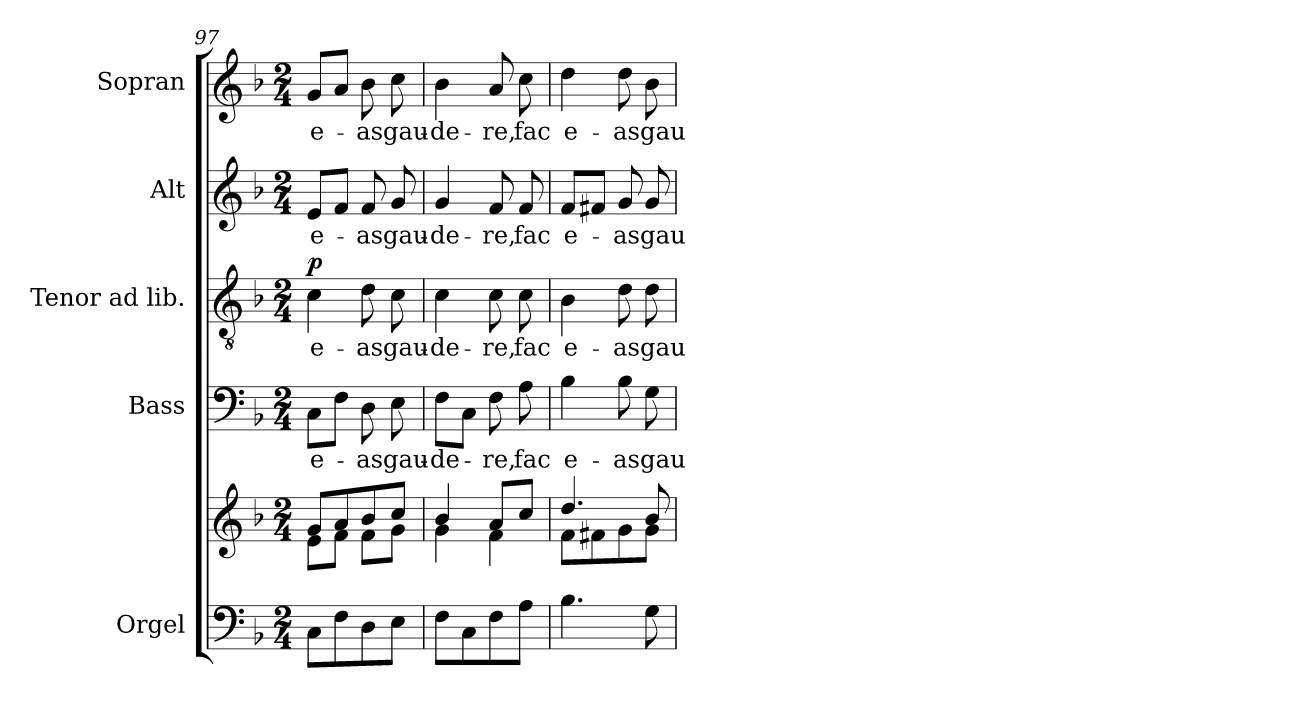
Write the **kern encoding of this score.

**kern	**kern	**kern	**text	**kern	**text	**dynam	**kern	**text	**kern	**text
*part5	*part5	*part4	*part4	*part3	*part3	*part3	*part2	*part2	*part1	*part1
*staff6	*staff5	*staff4	*staff4	*staff3	*staff3	*staff3	*staff2	*staff2	*staff1	*staff1
*I"Orgel	*	*I"Bass	*	*I"Tenor ad lib.	*	*	*I"Alt	*	*I"Sopran	*
*I'Org.	*	*I'B	*	*I'T	*	*	*I'A	*	*I'S	*
*clefF4	*clefG2	*clefF4	*	*clefGv2	*	*	*clefG2	*	*clefG2	*
*k[b-]	*k[b-]	*k[b-]	*	*k[b-]	*	*	*k[b-]	*	*k[b-]	*
*F:	*F:	*F:	*	*F:	*	*	*F:	*	*F:	*
*M2/4	*M2/4	*M2/4	*	*M2/4	*	*	*M2/4	*	*M2/4	*
=97	=97	=97	=97	=97	=97	=97	=97	=97	=97	=97
*	*^	*	*	*	*	*	*	*	*	*
!	!	!	!	!LO:LY:b	!	!LO:LY:b	!LO:DY:a	!	!LO:LY:b	!	!LO:LY:b
8C\L	8g/L	8e\L	8C\L	e-	4c\	e-	p	8e/L	e-	8g/L	e-
8F\	8a/	8f\J	8F\J	.	.	.	.	8f/J	.	8a/J	.
!	!	!	!	!LO:LY:b	!	!LO:LY:b	!	!	!LO:LY:b	!	!LO:LY:b
8D\	8b-/	8f\L	8D\	-as	8d\	-as	.	8f/	-as	8b-\	-as
!	!	!	!	!LO:LY:b	!	!LO:LY:b	!	!	!LO:LY:b	!	!LO:LY:b
8E\J	8cc/J	8g\J	8E\	gau-	8c\	gau-	.	8g/	gau-	8cc\	gau-
=98	=98	=98	=98	=98	=98	=98	=98	=98	=98	=98	=98
!	!	!	!	!LO:LY:b	!	!LO:LY:b	!	!	!LO:LY:b	!	!LO:LY:b
8F\L	4b-/	4g\	8F\L	-de-	4c\	-de-	.	4g/	-de-	4b-\	-de-
8C\	.	.	8C\J	.	.	.	.	.	.	.	.
!	!	!	!	!LO:LY:b	!	!LO:LY:b	!	!	!LO:LY:b	!	!LO:LY:b
8F\	8a/L	4f\	8F\	-re,	8c\	-re,	.	8f/	-re,	8a/	-re,
!	!	!	!	!LO:LY:b	!	!LO:LY:b	!	!	!LO:LY:b	!	!LO:LY:b
8A\J	8cc/J	.	8A\	fac	8c\	fac	.	8f/	fac	8cc\	fac
!!LO:PB:g=z
=99	=99	=99	=99	=99	=99	=99	=99	=99	=99	=99	=99
!	!	!	!	!LO:LY:b	!	!LO:LY:b	!	!	!LO:LY:b	!	!LO:LY:b
4.B-\	4.dd/	8f\L	4B-\	e-	4B-\	e-	.	8f/L	e-	4dd\	e-
.	.	8f#X\	.	.	.	.	.	8f#X/J	.	.	.
!	!	!	!	!LO:LY:b	!	!LO:LY:b	!	!	!LO:LY:b	!	!LO:LY:b
.	.	8g\	8B-\	-as	8d\	-as	.	8g/	-as	8dd\	-as
!	!	!	!	!LO:LY:b	!	!LO:LY:b	!	!	!LO:LY:b	!	!LO:LY:b
8G\	8b-/	8g\J	8G\	gau-	8d\	gau-	.	8g/	gau-	8b-\	gau-
*	*v	*v	*	*	*	*	*	*	*	*	*
=	=	=	=	=	=	=	=	=	=	=
*-	*-	*-	*-	*-	*-	*-	*-	*-	*-	*-
